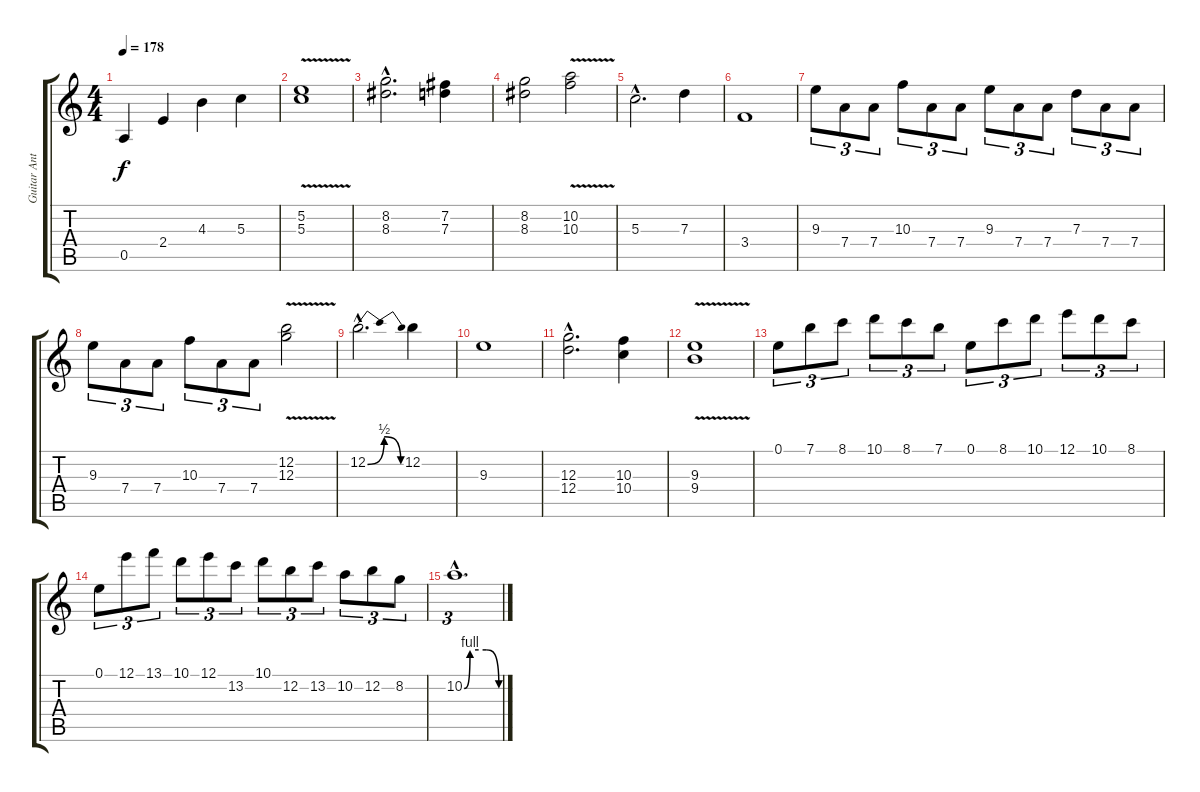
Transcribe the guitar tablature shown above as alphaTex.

\track ("Guitar Anton Blochin" "Guitar Ant") {instrument overdrivenguitar}
\staff {score tabs}
\tuning (E4 B3 G3 D3 A2 E2) {hide}
\ts (4 4)
\tempo 178
\clef g2
\ks c
0.5.4{dy f} 2.4.4 4.3.4 5.3.4 |
(5.2 5.3{v}).1 |
(8.2{hac} 8.3{hac}).2{d} (7.2 7.3).4 |
(8.2 8.3).2 (10.2{v} 10.3{v}).2 |
5.3{hac}.2{d} 7.3.4 |
3.4.1 |
9.3.8{tu (3 2)} 7.4.8{tu (3 2)} 7.4.8{tu (3 2)} 10.3.8{tu (3 2)} 7.4.8{tu (3 2)} 7.4.8{tu (3 2)} 9.3.8{tu (3 2)} 7.4.8{tu (3 2)} 7.4.8{tu (3 2)} 7.3.8{tu (3 2)} 7.4.8{tu (3 2)} 7.4.8{tu (3 2)} |
9.3.8{tu (3 2)} 7.4.8{tu (3 2)} 7.4.8{tu (3 2)} 10.3.8{tu (3 2)} 7.4.8{tu (3 2)} 7.4.8{tu (3 2)} (12.2{v} 12.3{v}).2 |
12.2{be (bendrelease 0 0 30 2 30 2 60 0) hac}.2{d} 12.2.4 |
9.3.1 |
(12.3{hac} 12.4{hac}).2{d} (10.3 10.4).4 |
(9.3{v} 9.4{v}).1 |
0.1.8{tu (3 2)} 7.1.8{tu (3 2)} 8.1.8{tu (3 2)} 10.1.8{tu (3 2)} 8.1.8{tu (3 2)} 7.1.8{tu (3 2)} 0.1.8{tu (3 2)} 8.1.8{tu (3 2)} 10.1.8{tu (3 2)} 12.1.8{tu (3 2)} 10.1.8{tu (3 2)} 8.1.8{tu (3 2)} |
0.1.8{tu (3 2)} 12.1.8{tu (3 2)} 13.1.8{tu (3 2)} 10.1.8{tu (3 2)} 12.1.8{tu (3 2)} 13.2.8{tu (3 2)} 10.1.8{tu (3 2)} 12.2.8{tu (3 2)} 13.2.8{tu (3 2)} 10.2.8{tu (3 2)} 12.2.8{tu (3 2)} 8.2.8{tu (3 2)} |
10.2{be (custom 0 0 10 4 25 4 38 4 60 0) hac}.1{d tu (3 2)}
